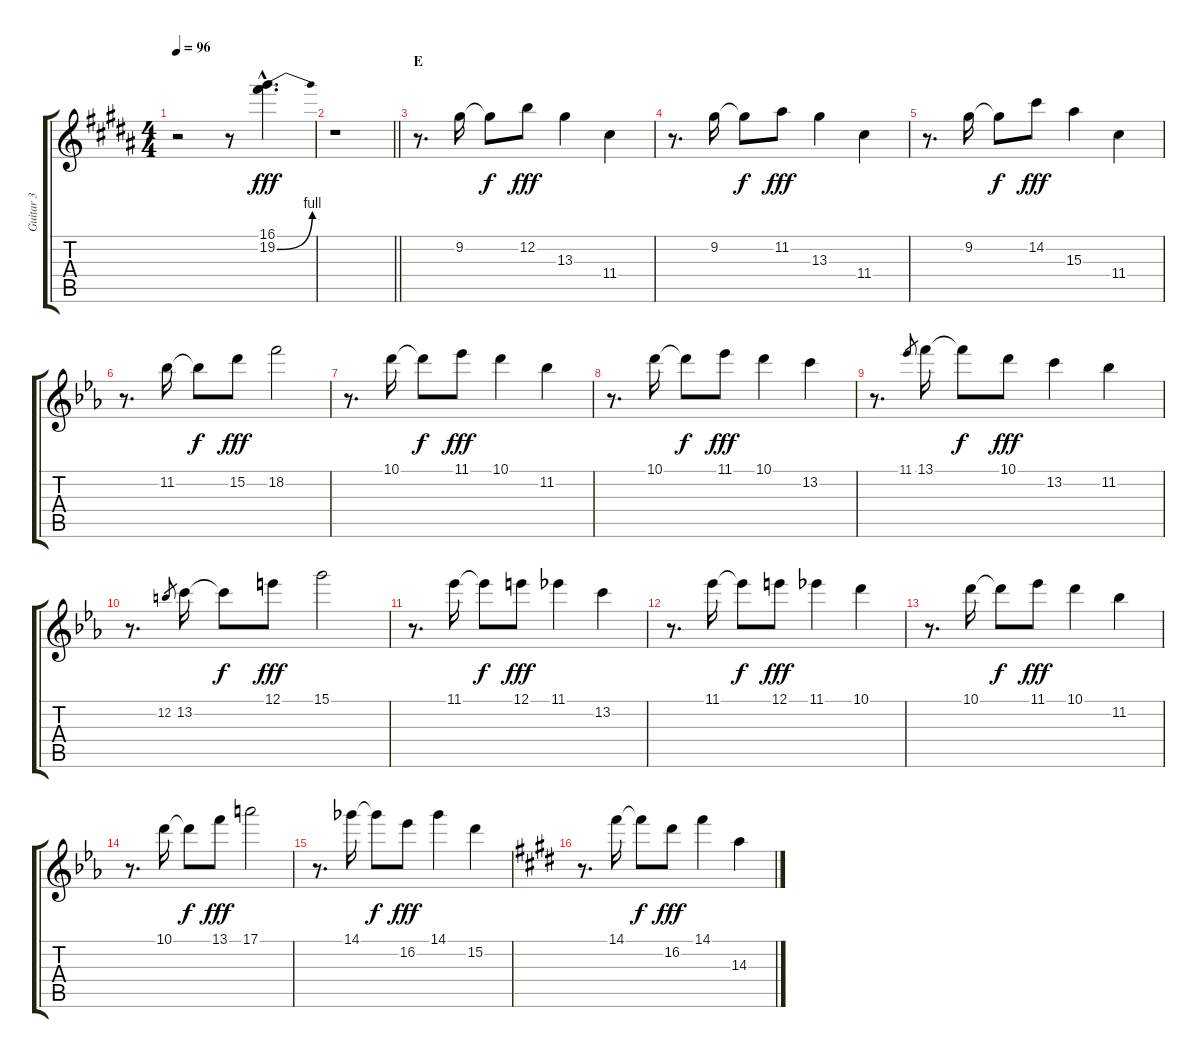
\track ("Guitar 3" "Guitar 3") {instrument distortionguitar}
\staff {score tabs}
\tuning (E4 B3 G3 D3 A2 E2) {hide}
\ts (4 4)
\tempo 96
\clef g2
\ks b
r.2{dy fff} r.8 (16.1{hac} 19.2{be (bend 0 0 60 4) hac}).4{d} |
\barLineRight lightlight
r.1 |
\section ("" "E")
r.8{d} 9.2.16 9.2{t}.8{dy f} 12.2.8{dy fff} 13.3.4 11.4.4 |
r.8{d} 9.2.16 9.2{t}.8{dy f} 11.2.8{dy fff} 13.3.4 11.4.4 |
r.8{d} 9.2.16 9.2{t}.8{dy f} 14.2.8{dy fff} 15.3.4 11.4.4 |
\ks eb
r.8{d} 11.2.16 11.2{t}.8{dy f} 15.2.8{dy fff} 18.2.2 |
r.8{d} 10.1.16 10.1{t}.8{dy f} 11.1.8{dy fff} 10.1.4 11.2.4 |
r.8{d} 10.1.16 10.1{t}.8{dy f} 11.1.8{dy fff} 10.1.4 13.2.4 |
r.8{d} 11.1.8{gr} 13.1.16 13.1{t}.8{dy f} 10.1.8{dy fff} 13.2.4 11.2.4 |
r.8{d} 12.2.8{gr} 13.2.16 13.2{t}.8{dy f} 12.1.8{dy fff} 15.1.2 |
r.8{d} 11.1.16 11.1{t}.8{dy f} 12.1.8{dy fff} 11.1.4 13.2.4 |
r.8{d} 11.1.16 11.1{t}.8{dy f} 12.1.8{dy fff} 11.1.4 10.1.4 |
r.8{d} 10.1.16 10.1{t}.8{dy f} 11.1.8{dy fff} 10.1.4 11.2.4 |
r.8{d} 10.1.16 10.1{t}.8{dy f} 13.1.8{dy fff} 17.1.2 |
r.8{d} 14.1.16 14.1{t}.8{dy f} 16.2.8{dy fff} 14.1.4 15.2.4 |
\ks e
r.8{d} 14.1.16 14.1{t}.8{dy f} 16.2.8{dy fff} 14.1.4 14.3.4
